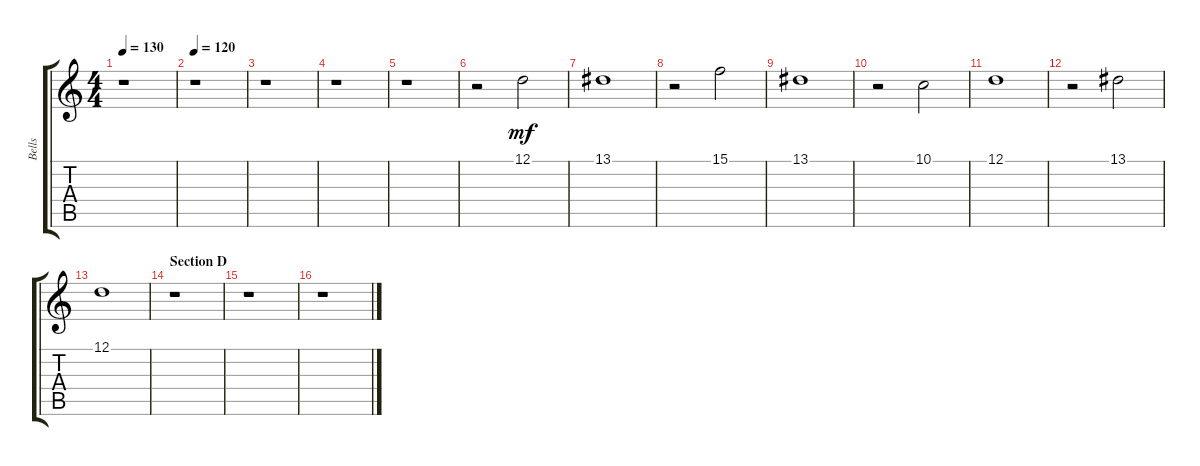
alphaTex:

\track ("Bells" "Bells") {instrument tubularbells}
\staff {score tabs}
\tuning (D4 A3 F3 C3 G2 C2) {hide}
\ts (4 4)
\tempo 130
\clef g2
\ks aminor
r.1{dy mf} |
\tempo 120
r.1 |
r.1 |
r.1 |
r.1 |
r.2 12.1.2 |
13.1.1 |
r.2 15.1.2 |
13.1.1 |
r.2 10.1.2 |
12.1.1 |
r.2 13.1.2 |
12.1.1 |
\section ("" "Section D")
r.1 |
r.1 |
r.1
